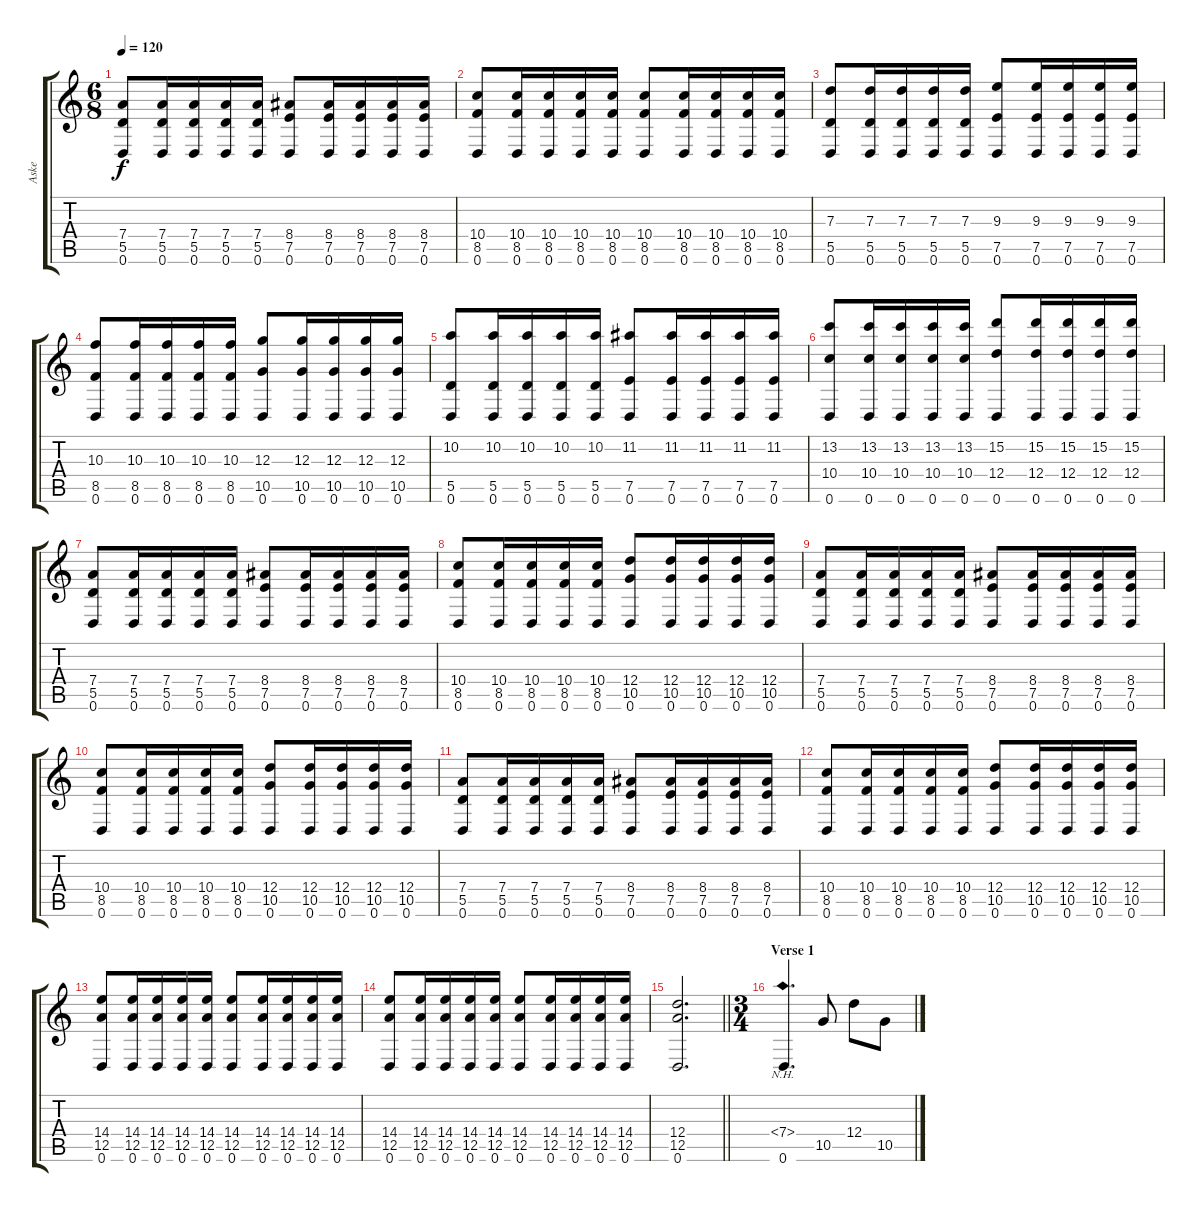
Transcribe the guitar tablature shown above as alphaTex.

\track ("Aske" "Aske") {instrument overdrivenguitar}
\staff {score tabs}
\tuning (E4 B3 G3 D3 A2 D2) {hide}
\ts (6 8)
\tempo 120
\clef g2
\ks c
(7.4 5.5 0.6).8{dy f} (7.4 5.5 0.6).16 (7.4 5.5 0.6).16 (7.4 5.5 0.6).16 (7.4 5.5 0.6).16 (8.4 7.5 0.6).8 (8.4 7.5 0.6).16 (8.4 7.5 0.6).16 (8.4 7.5 0.6).16 (8.4 7.5 0.6).16 |
(10.4 8.5 0.6).8 (10.4 8.5 0.6).16 (10.4 8.5 0.6).16 (10.4 8.5 0.6).16 (10.4 8.5 0.6).16 (10.4 8.5 0.6).8 (10.4 8.5 0.6).16 (10.4 8.5 0.6).16 (10.4 8.5 0.6).16 (10.4 8.5 0.6).16 |
(7.3 5.5 0.6).8 (7.3 5.5 0.6).16 (7.3 5.5 0.6).16 (7.3 5.5 0.6).16 (7.3 5.5 0.6).16 (9.3 7.5 0.6).8 (9.3 7.5 0.6).16 (9.3 7.5 0.6).16 (9.3 7.5 0.6).16 (9.3 7.5 0.6).16 |
(10.3 8.5 0.6).8 (10.3 8.5 0.6).16 (10.3 8.5 0.6).16 (10.3 8.5 0.6).16 (10.3 8.5 0.6).16 (12.3 10.5 0.6).8 (12.3 10.5 0.6).16 (12.3 10.5 0.6).16 (12.3 10.5 0.6).16 (12.3 10.5 0.6).16 |
(10.2 5.5 0.6).8 (10.2 5.5 0.6).16 (10.2 5.5 0.6).16 (10.2 5.5 0.6).16 (10.2 5.5 0.6).16 (11.2 7.5 0.6).8 (11.2 7.5 0.6).16 (11.2 7.5 0.6).16 (11.2 7.5 0.6).16 (11.2 7.5 0.6).16 |
(13.2 10.4 0.6).8 (13.2 10.4 0.6).16 (13.2 10.4 0.6).16 (13.2 10.4 0.6).16 (13.2 10.4 0.6).16 (15.2 12.4 0.6).8 (15.2 12.4 0.6).16 (15.2 12.4 0.6).16 (15.2 12.4 0.6).16 (15.2 12.4 0.6).16 |
(7.4 5.5 0.6).8 (7.4 5.5 0.6).16 (7.4 5.5 0.6).16 (7.4 5.5 0.6).16 (7.4 5.5 0.6).16 (8.4 7.5 0.6).8 (8.4 7.5 0.6).16 (8.4 7.5 0.6).16 (8.4 7.5 0.6).16 (8.4 7.5 0.6).16 |
(10.4 8.5 0.6).8 (10.4 8.5 0.6).16 (10.4 8.5 0.6).16 (10.4 8.5 0.6).16 (10.4 8.5 0.6).16 (12.4 10.5 0.6).8 (12.4 10.5 0.6).16 (12.4 10.5 0.6).16 (12.4 10.5 0.6).16 (12.4 10.5 0.6).16 |
(7.4 5.5 0.6).8 (7.4 5.5 0.6).16 (7.4 5.5 0.6).16 (7.4 5.5 0.6).16 (7.4 5.5 0.6).16 (8.4 7.5 0.6).8 (8.4 7.5 0.6).16 (8.4 7.5 0.6).16 (8.4 7.5 0.6).16 (8.4 7.5 0.6).16 |
(10.4 8.5 0.6).8 (10.4 8.5 0.6).16 (10.4 8.5 0.6).16 (10.4 8.5 0.6).16 (10.4 8.5 0.6).16 (12.4 10.5 0.6).8 (12.4 10.5 0.6).16 (12.4 10.5 0.6).16 (12.4 10.5 0.6).16 (12.4 10.5 0.6).16 |
(7.4 5.5 0.6).8 (7.4 5.5 0.6).16 (7.4 5.5 0.6).16 (7.4 5.5 0.6).16 (7.4 5.5 0.6).16 (8.4 7.5 0.6).8 (8.4 7.5 0.6).16 (8.4 7.5 0.6).16 (8.4 7.5 0.6).16 (8.4 7.5 0.6).16 |
(10.4 8.5 0.6).8 (10.4 8.5 0.6).16 (10.4 8.5 0.6).16 (10.4 8.5 0.6).16 (10.4 8.5 0.6).16 (12.4 10.5 0.6).8 (12.4 10.5 0.6).16 (12.4 10.5 0.6).16 (12.4 10.5 0.6).16 (12.4 10.5 0.6).16 |
(14.4 12.5 0.6).8 (14.4 12.5 0.6).16 (14.4 12.5 0.6).16 (14.4 12.5 0.6).16 (14.4 12.5 0.6).16 (14.4 12.5 0.6).8 (14.4 12.5 0.6).16 (14.4 12.5 0.6).16 (14.4 12.5 0.6).16 (14.4 12.5 0.6).16 |
(14.4 12.5 0.6).8 (14.4 12.5 0.6).16 (14.4 12.5 0.6).16 (14.4 12.5 0.6).16 (14.4 12.5 0.6).16 (14.4 12.5 0.6).8 (14.4 12.5 0.6).16 (14.4 12.5 0.6).16 (14.4 12.5 0.6).16 (14.4 12.5 0.6).16 |
\barLineRight lightlight
(12.4 12.5 0.6).2{d} |
\ts (3 4)
\section ("" "Verse 1")
(7.4{nh} 0.6).4{d} 10.5.8 12.4.8 10.5.8
